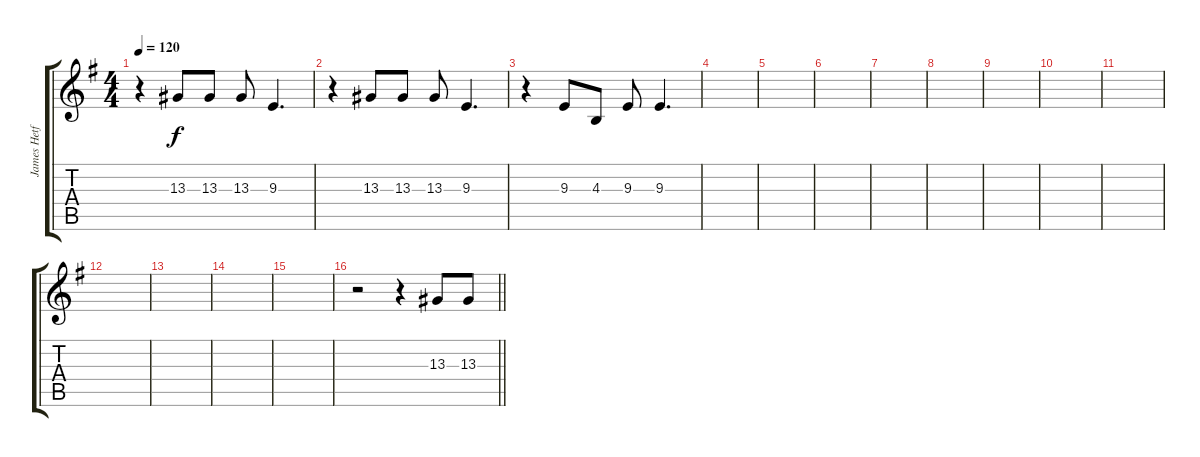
\track ("James Hetfield Backup Chant" "James Hetf") {instrument lead2sawtooth}
\staff {score tabs}
\tuning (E4 B3 G3 D3 A2 E2) {hide}
\ts (4 4)
\tempo 120
\clef g2
\ks g
r.4{dy f} 13.3.8 13.3.8 13.3.8 9.3.4{d} |
r.4 13.3.8 13.3.8 13.3.8 9.3.4{d} |
r.4 9.3.8 4.3.8 9.3.8 9.3.4{d} |
|
|
|
|
|
|
|
|
|
|
|
|
\barLineRight lightlight
r.2 r.4 13.3.8 13.3.8
